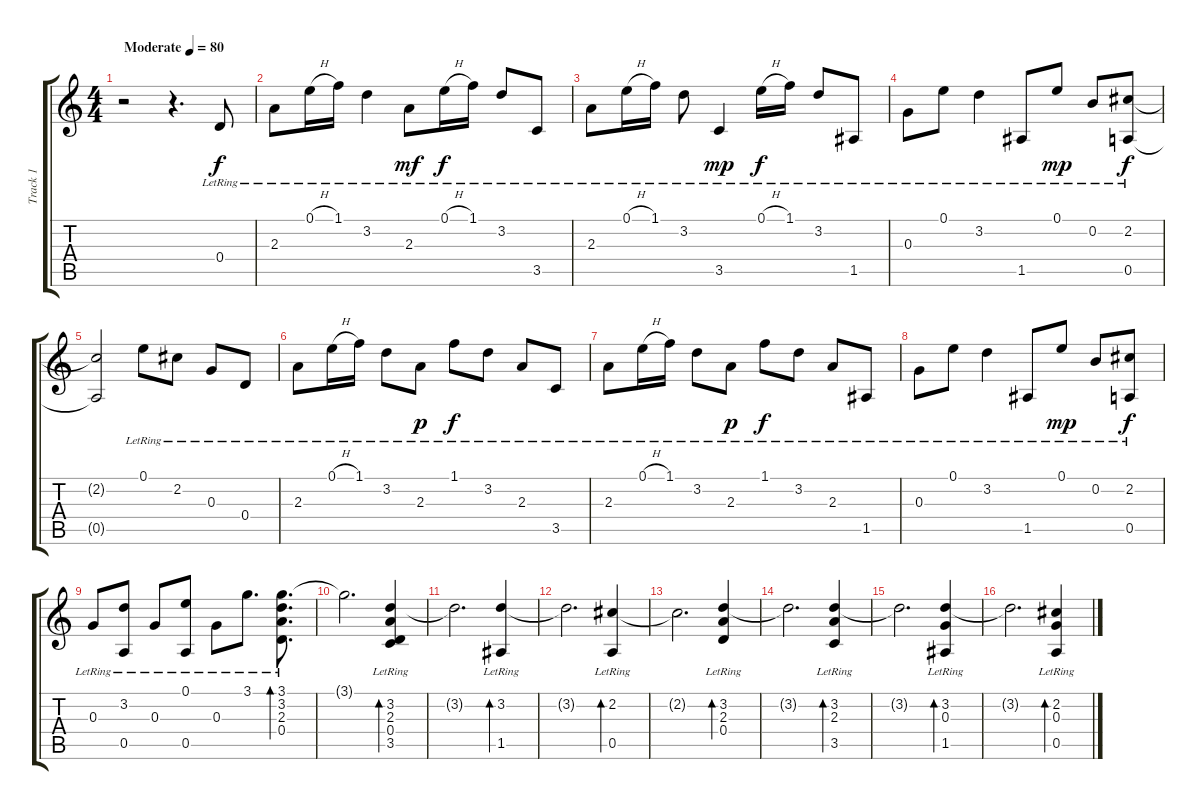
\track ("Track 1" "Track 1") {instrument acousticguitarsteel}
\staff {score tabs}
\tuning (E4 B3 G3 D3 A2 E2) {hide}
\ts (4 4)
\tempo (80 "Moderate")
\clef g2
\ks c
r.2{dy f instrument acousticguitarsteel} r.4{d} 0.4{lr}.8 |
2.3{lr}.8 0.1{h lr}.16 1.1{lr}.16 3.2{lr}.4 2.3{lr}.8{dy mf} 0.1{h lr}.16{dy f} 1.1{lr}.16 3.2{lr}.8 3.5{lr}.8 |
2.3{lr}.8 0.1{h lr}.16 1.1{lr}.16 3.2{lr}.8 3.5{lr}.4{dy mp} 0.1{h lr}.16{dy f} 1.1{lr}.16 3.2{lr}.8 1.5{lr}.8 |
0.3{lr}.8 0.1{lr}.8 3.2{lr}.4 1.5{lr}.8 0.1{lr}.8{dy mp} 0.2{lr}.8 (2.2{lr} 0.5{lr}).8{dy f} |
(2.2{t} 0.5{t}).2 0.1{lr}.8 2.2{lr}.8 0.3{lr}.8 0.4{lr}.8 |
2.3{lr}.8 0.1{h lr}.16 1.1{lr}.16 3.2{lr}.8 2.3{lr}.8{dy p} 1.1{lr}.8{dy f} 3.2{lr}.8 2.3{lr}.8 3.5{lr}.8 |
2.3{lr}.8 0.1{h lr}.16 1.1{lr}.16 3.2{lr}.8 2.3{lr}.8{dy p} 1.1{lr}.8{dy f} 3.2{lr}.8 2.3{lr}.8 1.5{lr}.8 |
0.3{lr}.8 0.1{lr}.8 3.2{lr}.4 1.5{lr}.8 0.1{lr}.8{dy mp} 0.2{lr}.8 (2.2{lr} 0.5{lr}).8{dy f} |
0.3{lr}.8 (3.2{lr} 0.5{lr}).8 0.3{lr}.8 (0.1{lr} 0.5{lr}).8 0.3{lr}.8 3.1{lr}.8{d} (3.1{lr} 3.2{lr} 2.3{lr} 0.4{lr}).8{d bd 480} |
3.1{t}.2{d} (3.2{lr} 2.3{lr} 0.4{lr} 3.5{lr}).4{bd 240} |
3.2{t}.2{d} (3.2{lr} 1.5{lr}).4{bd 480} |
3.2{t}.2{d} (2.2{lr} 0.5{lr}).4{bd 480} |
2.2{t}.2{d} (3.2{lr} 2.3{lr} 0.4{lr}).4{bd 120} |
3.2{t}.2{d} (3.2{lr} 2.3{lr} 3.5{lr}).4{bd 120} |
3.2{t}.2{d} (3.2{lr} 0.3{lr} 1.5{lr}).4{bd 120} |
3.2{t}.2{d} (2.2{lr} 0.3{lr} 0.5{lr}).4{bd 120}
